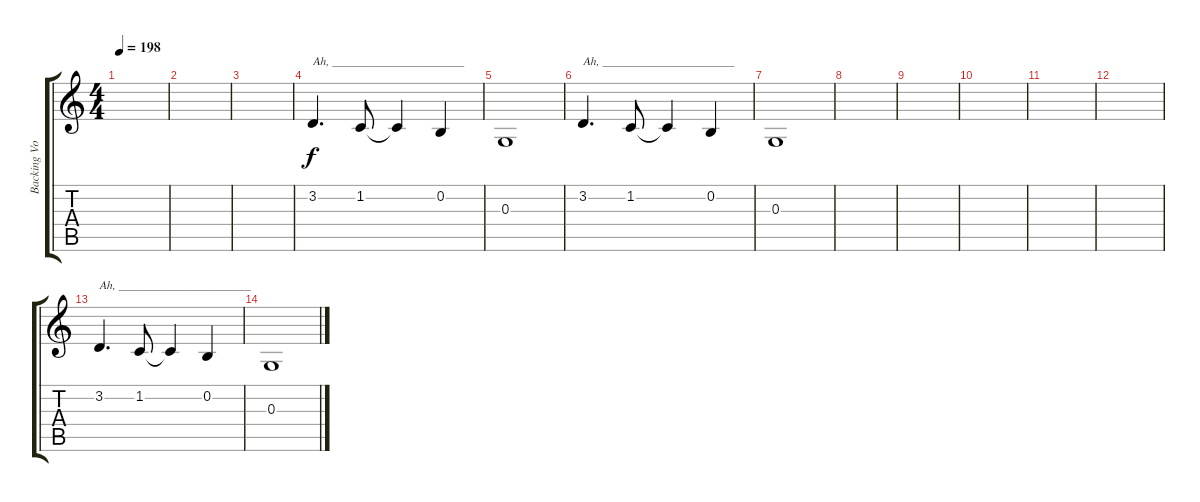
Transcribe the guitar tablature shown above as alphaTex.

\track ("Backing Vocals" "Backing Vo") {instrument tenorsax}
\staff {score tabs}
\tuning (E4 B3 G3 D3 A2 E2) {hide}
\ts (4 4)
\tempo 198
\clef g2
\ks c
|
|
|
3.2.4{d txt "Ah, ______________________"} 1.2.8 1.2{t}.4 0.2.4 |
0.3.1 |
3.2.4{d txt "Ah, ______________________"} 1.2.8 1.2{t}.4 0.2.4 |
0.3.1 |
|
|
|
|
|
3.2.4{d txt "Ah, ______________________"} 1.2.8 1.2{t}.4 0.2.4 |
0.3.1
